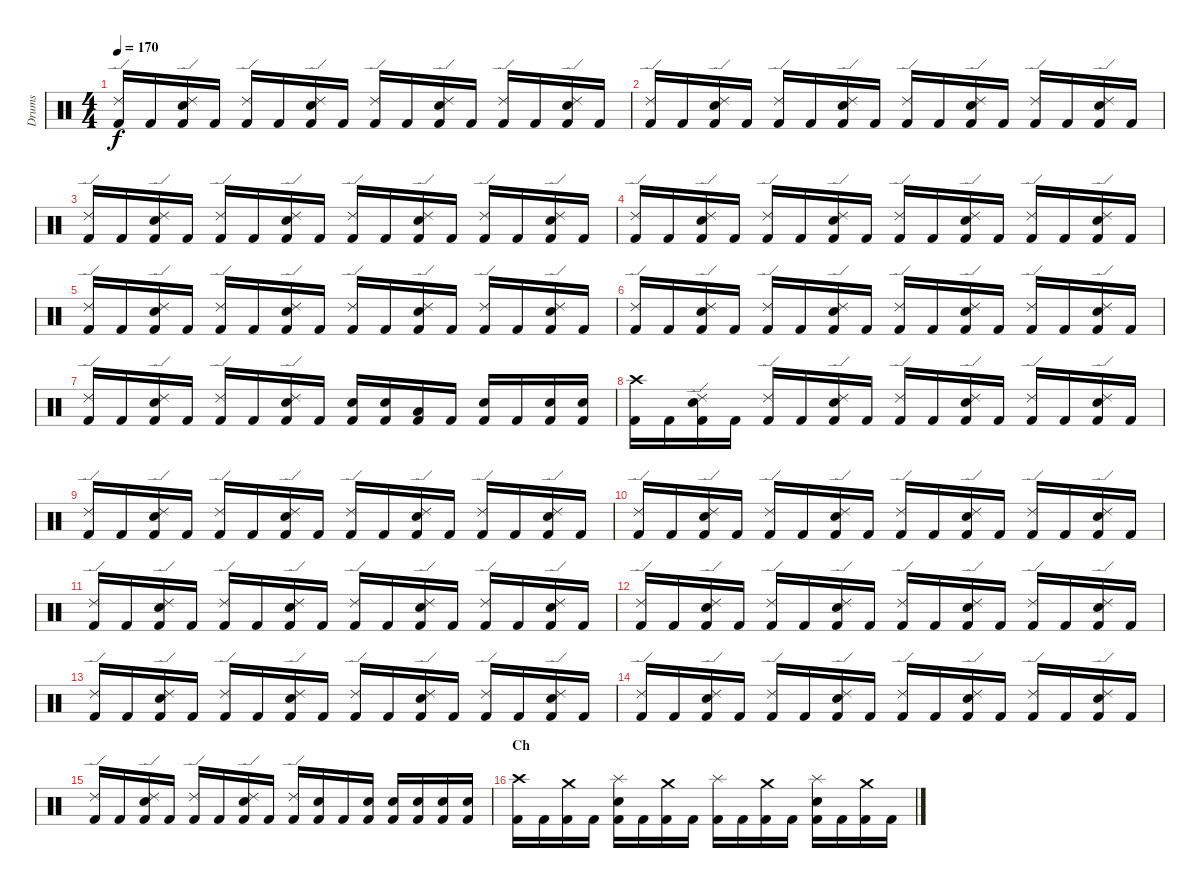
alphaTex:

\track ("Drums" "Drums") {instrument percussion}
\staff {score}
\articulation defaults
\ts (4 4)
\tempo 170
\clef neutral
\ks c
("Ride (edge) 2" "Kick (hit) 2").16{dy f} "Kick (hit) 2".16 ("Ride (edge) 2" "Electric Snare (hit)" "Kick (hit) 2").16 "Kick (hit) 2".16 ("Ride (edge) 2" "Kick (hit) 2").16 "Kick (hit) 2".16 ("Ride (edge) 2" "Electric Snare (hit)" "Kick (hit) 2").16 "Kick (hit) 2".16 ("Ride (edge) 2" "Kick (hit) 2").16 "Kick (hit) 2".16 ("Ride (edge) 2" "Electric Snare (hit)" "Kick (hit) 2").16 "Kick (hit) 2".16 ("Ride (edge) 2" "Kick (hit) 2").16 "Kick (hit) 2".16 ("Ride (edge) 2" "Electric Snare (hit)" "Kick (hit) 2").16 "Kick (hit) 2".16 |
("Ride (edge) 2" "Kick (hit) 2").16 "Kick (hit) 2".16 ("Ride (edge) 2" "Electric Snare (hit)" "Kick (hit) 2").16 "Kick (hit) 2".16 ("Ride (edge) 2" "Kick (hit) 2").16 "Kick (hit) 2".16 ("Ride (edge) 2" "Electric Snare (hit)" "Kick (hit) 2").16 "Kick (hit) 2".16 ("Ride (edge) 2" "Kick (hit) 2").16 "Kick (hit) 2".16 ("Ride (edge) 2" "Electric Snare (hit)" "Kick (hit) 2").16 "Kick (hit) 2".16 ("Ride (edge) 2" "Kick (hit) 2").16 "Kick (hit) 2".16 ("Ride (edge) 2" "Electric Snare (hit)" "Kick (hit) 2").16 "Kick (hit) 2".16 |
("Ride (edge) 2" "Kick (hit) 2").16 "Kick (hit) 2".16 ("Ride (edge) 2" "Electric Snare (hit)" "Kick (hit) 2").16 "Kick (hit) 2".16 ("Ride (edge) 2" "Kick (hit) 2").16 "Kick (hit) 2".16 ("Ride (edge) 2" "Electric Snare (hit)" "Kick (hit) 2").16 "Kick (hit) 2".16 ("Ride (edge) 2" "Kick (hit) 2").16 "Kick (hit) 2".16 ("Ride (edge) 2" "Electric Snare (hit)" "Kick (hit) 2").16 "Kick (hit) 2".16 ("Ride (edge) 2" "Kick (hit) 2").16 "Kick (hit) 2".16 ("Ride (edge) 2" "Electric Snare (hit)" "Kick (hit) 2").16 "Kick (hit) 2".16 |
("Ride (edge) 2" "Kick (hit) 2").16 "Kick (hit) 2".16 ("Ride (edge) 2" "Electric Snare (hit)" "Kick (hit) 2").16 "Kick (hit) 2".16 ("Ride (edge) 2" "Kick (hit) 2").16 "Kick (hit) 2".16 ("Ride (edge) 2" "Electric Snare (hit)" "Kick (hit) 2").16 "Kick (hit) 2".16 ("Ride (edge) 2" "Kick (hit) 2").16 "Kick (hit) 2".16 ("Ride (edge) 2" "Electric Snare (hit)" "Kick (hit) 2").16 "Kick (hit) 2".16 ("Ride (edge) 2" "Kick (hit) 2").16 "Kick (hit) 2".16 ("Ride (edge) 2" "Electric Snare (hit)" "Kick (hit) 2").16 "Kick (hit) 2".16 |
("Ride (edge) 2" "Kick (hit) 2").16 "Kick (hit) 2".16 ("Ride (edge) 2" "Electric Snare (hit)" "Kick (hit) 2").16 "Kick (hit) 2".16 ("Ride (edge) 2" "Kick (hit) 2").16 "Kick (hit) 2".16 ("Ride (edge) 2" "Electric Snare (hit)" "Kick (hit) 2").16 "Kick (hit) 2".16 ("Ride (edge) 2" "Kick (hit) 2").16 "Kick (hit) 2".16 ("Ride (edge) 2" "Electric Snare (hit)" "Kick (hit) 2").16 "Kick (hit) 2".16 ("Ride (edge) 2" "Kick (hit) 2").16 "Kick (hit) 2".16 ("Ride (edge) 2" "Electric Snare (hit)" "Kick (hit) 2").16 "Kick (hit) 2".16 |
("Ride (edge) 2" "Kick (hit) 2").16 "Kick (hit) 2".16 ("Ride (edge) 2" "Electric Snare (hit)" "Kick (hit) 2").16 "Kick (hit) 2".16 ("Ride (edge) 2" "Kick (hit) 2").16 "Kick (hit) 2".16 ("Ride (edge) 2" "Electric Snare (hit)" "Kick (hit) 2").16 "Kick (hit) 2".16 ("Ride (edge) 2" "Kick (hit) 2").16 "Kick (hit) 2".16 ("Ride (edge) 2" "Electric Snare (hit)" "Kick (hit) 2").16 "Kick (hit) 2".16 ("Ride (edge) 2" "Kick (hit) 2").16 "Kick (hit) 2".16 ("Ride (edge) 2" "Electric Snare (hit)" "Kick (hit) 2").16 "Kick (hit) 2".16 |
("Ride (edge) 2" "Kick (hit) 2").16 "Kick (hit) 2".16 ("Ride (edge) 2" "Electric Snare (hit)" "Kick (hit) 2").16 "Kick (hit) 2".16 ("Ride (edge) 2" "Kick (hit) 2").16 "Kick (hit) 2".16 ("Ride (edge) 2" "Electric Snare (hit)" "Kick (hit) 2").16 "Kick (hit) 2".16 ("Electric Snare (hit)" "Kick (hit) 2").16 ("Electric Snare (hit)" "Kick (hit) 2").16 ("Low Floor Tom (hit)" "Kick (hit) 2").16 "Kick (hit) 2".16 ("Electric Snare (hit)" "Kick (hit) 2").16 "Kick (hit) 2".16 ("Electric Snare (hit)" "Kick (hit) 2").16 ("Electric Snare (hit)" "Kick (hit) 2").16 |
("Crash high (hit)" "Kick (hit) 2").16 "Kick (hit) 2".16 ("Ride (edge) 2" "Electric Snare (hit)" "Kick (hit) 2").16 "Kick (hit) 2".16 ("Ride (edge) 2" "Kick (hit) 2").16 "Kick (hit) 2".16 ("Ride (edge) 2" "Electric Snare (hit)" "Kick (hit) 2").16 "Kick (hit) 2".16 ("Ride (edge) 2" "Kick (hit) 2").16 "Kick (hit) 2".16 ("Ride (edge) 2" "Electric Snare (hit)" "Kick (hit) 2").16 "Kick (hit) 2".16 ("Ride (edge) 2" "Kick (hit) 2").16 "Kick (hit) 2".16 ("Ride (edge) 2" "Electric Snare (hit)" "Kick (hit) 2").16 "Kick (hit) 2".16 |
("Ride (edge) 2" "Kick (hit) 2").16 "Kick (hit) 2".16 ("Ride (edge) 2" "Electric Snare (hit)" "Kick (hit) 2").16 "Kick (hit) 2".16 ("Ride (edge) 2" "Kick (hit) 2").16 "Kick (hit) 2".16 ("Ride (edge) 2" "Electric Snare (hit)" "Kick (hit) 2").16 "Kick (hit) 2".16 ("Ride (edge) 2" "Kick (hit) 2").16 "Kick (hit) 2".16 ("Ride (edge) 2" "Electric Snare (hit)" "Kick (hit) 2").16 "Kick (hit) 2".16 ("Ride (edge) 2" "Kick (hit) 2").16 "Kick (hit) 2".16 ("Ride (edge) 2" "Electric Snare (hit)" "Kick (hit) 2").16 "Kick (hit) 2".16 |
("Ride (edge) 2" "Kick (hit) 2").16 "Kick (hit) 2".16 ("Ride (edge) 2" "Electric Snare (hit)" "Kick (hit) 2").16 "Kick (hit) 2".16 ("Ride (edge) 2" "Kick (hit) 2").16 "Kick (hit) 2".16 ("Ride (edge) 2" "Electric Snare (hit)" "Kick (hit) 2").16 "Kick (hit) 2".16 ("Ride (edge) 2" "Kick (hit) 2").16 "Kick (hit) 2".16 ("Ride (edge) 2" "Electric Snare (hit)" "Kick (hit) 2").16 "Kick (hit) 2".16 ("Ride (edge) 2" "Kick (hit) 2").16 "Kick (hit) 2".16 ("Ride (edge) 2" "Electric Snare (hit)" "Kick (hit) 2").16 "Kick (hit) 2".16 |
("Ride (edge) 2" "Kick (hit) 2").16 "Kick (hit) 2".16 ("Ride (edge) 2" "Electric Snare (hit)" "Kick (hit) 2").16 "Kick (hit) 2".16 ("Ride (edge) 2" "Kick (hit) 2").16 "Kick (hit) 2".16 ("Ride (edge) 2" "Electric Snare (hit)" "Kick (hit) 2").16 "Kick (hit) 2".16 ("Ride (edge) 2" "Kick (hit) 2").16 "Kick (hit) 2".16 ("Ride (edge) 2" "Electric Snare (hit)" "Kick (hit) 2").16 "Kick (hit) 2".16 ("Ride (edge) 2" "Kick (hit) 2").16 "Kick (hit) 2".16 ("Ride (edge) 2" "Electric Snare (hit)" "Kick (hit) 2").16 "Kick (hit) 2".16 |
("Ride (edge) 2" "Kick (hit) 2").16 "Kick (hit) 2".16 ("Ride (edge) 2" "Electric Snare (hit)" "Kick (hit) 2").16 "Kick (hit) 2".16 ("Ride (edge) 2" "Kick (hit) 2").16 "Kick (hit) 2".16 ("Ride (edge) 2" "Electric Snare (hit)" "Kick (hit) 2").16 "Kick (hit) 2".16 ("Ride (edge) 2" "Kick (hit) 2").16 "Kick (hit) 2".16 ("Ride (edge) 2" "Electric Snare (hit)" "Kick (hit) 2").16 "Kick (hit) 2".16 ("Ride (edge) 2" "Kick (hit) 2").16 "Kick (hit) 2".16 ("Ride (edge) 2" "Electric Snare (hit)" "Kick (hit) 2").16 "Kick (hit) 2".16 |
("Ride (edge) 2" "Kick (hit) 2").16 "Kick (hit) 2".16 ("Ride (edge) 2" "Electric Snare (hit)" "Kick (hit) 2").16 "Kick (hit) 2".16 ("Ride (edge) 2" "Kick (hit) 2").16 "Kick (hit) 2".16 ("Ride (edge) 2" "Electric Snare (hit)" "Kick (hit) 2").16 "Kick (hit) 2".16 ("Ride (edge) 2" "Kick (hit) 2").16 "Kick (hit) 2".16 ("Ride (edge) 2" "Electric Snare (hit)" "Kick (hit) 2").16 "Kick (hit) 2".16 ("Ride (edge) 2" "Kick (hit) 2").16 "Kick (hit) 2".16 ("Ride (edge) 2" "Electric Snare (hit)" "Kick (hit) 2").16 "Kick (hit) 2".16 |
("Ride (edge) 2" "Kick (hit) 2").16 "Kick (hit) 2".16 ("Ride (edge) 2" "Electric Snare (hit)" "Kick (hit) 2").16 "Kick (hit) 2".16 ("Ride (edge) 2" "Kick (hit) 2").16 "Kick (hit) 2".16 ("Ride (edge) 2" "Electric Snare (hit)" "Kick (hit) 2").16 "Kick (hit) 2".16 ("Ride (edge) 2" "Kick (hit) 2").16 "Kick (hit) 2".16 ("Ride (edge) 2" "Electric Snare (hit)" "Kick (hit) 2").16 "Kick (hit) 2".16 ("Ride (edge) 2" "Kick (hit) 2").16 "Kick (hit) 2".16 ("Ride (edge) 2" "Electric Snare (hit)" "Kick (hit) 2").16 "Kick (hit) 2".16 |
("Ride (edge) 2" "Kick (hit) 2").16 "Kick (hit) 2".16 ("Ride (edge) 2" "Electric Snare (hit)" "Kick (hit) 2").16 "Kick (hit) 2".16 ("Ride (edge) 2" "Kick (hit) 2").16 "Kick (hit) 2".16 ("Ride (edge) 2" "Electric Snare (hit)" "Kick (hit) 2").16 "Kick (hit) 2".16 ("Ride (edge) 2" "Kick (hit) 2").16 ("Electric Snare (hit)" "Kick (hit) 2").16 "Kick (hit) 2".16 ("Electric Snare (hit)" "Kick (hit) 2").16 ("Electric Snare (hit)" "Kick (hit) 2").16 ("Electric Snare (hit)" "Kick (hit) 2").16 ("Electric Snare (hit)" "Kick (hit) 2").16 ("Electric Snare (hit)" "Kick (hit) 2").16 |
\section ("" "Ch")
("Crash high (hit)" "Kick (hit) 2").16 "Kick (hit) 2".16 ("Crash medium (hit)" "Kick (hit) 2").16 "Kick (hit) 2".16 ("Splash (hit)" "Electric Snare (hit)" "Kick (hit) 2").16 "Kick (hit) 2".16 ("Crash medium (hit)" "Kick (hit) 2").16 "Kick (hit) 2".16 ("Splash (hit)" "Kick (hit) 2").16 "Kick (hit) 2".16 ("Crash medium (hit)" "Kick (hit) 2").16 "Kick (hit) 2".16 ("Splash (hit)" "Electric Snare (hit)" "Kick (hit) 2").16 "Kick (hit) 2".16 ("Crash medium (hit)" "Kick (hit) 2").16 "Kick (hit) 2".16
